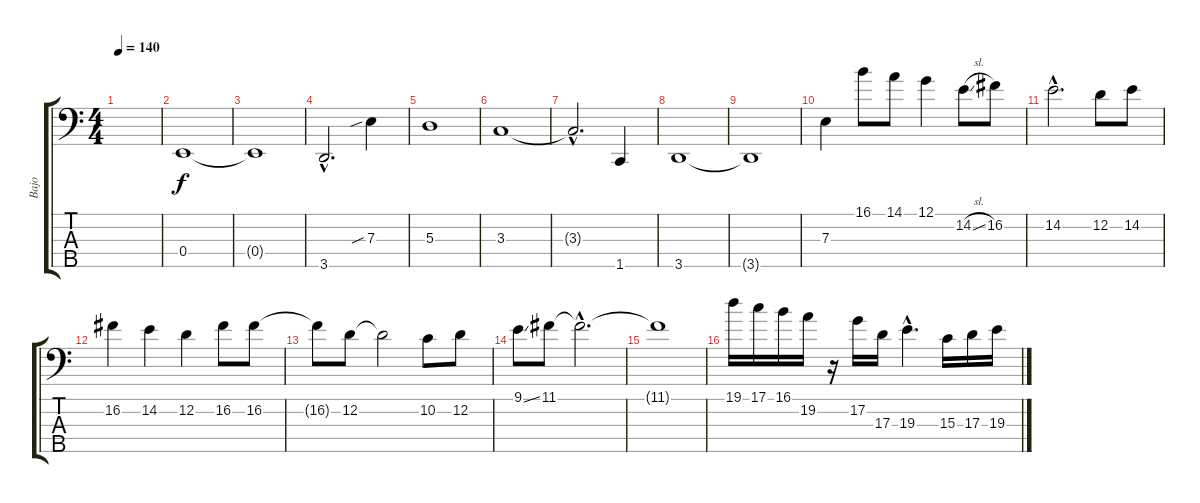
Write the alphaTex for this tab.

\track ("Bajo" "Bajo") {instrument electricbasspick}
\staff {score tabs}
\tuning (G2 D2 A1 E1 B0) {hide}
\ts (4 4)
\tempo 140
\clef f4
\ks c
|
0.4.1 |
0.4{t}.1 |
3.5{hac}.2{d} 7.3{sib}.4 |
5.3.1 |
3.3.1 |
3.3{hac t}.2{d} 1.5.4 |
3.5.1 |
3.5{t}.1 |
7.3.4{instrument electricbassfinger} 16.1.8 14.1.8 12.1.4 14.2{sl}.8 16.2.8 |
14.2{hac}.2{d} 12.2.8 14.2.8 |
16.2.4 14.2.4 12.2.4 16.2.8 16.2.8 |
16.2{t}.8 12.2.8 12.2{t}.2 10.2.8 12.2.8 |
9.1{ss}.8 11.1.8 11.1{hac t}.2{d} |
11.1{t}.1 |
19.1.16 17.1.16 16.1.16 19.2.16 r.16 17.2.16 17.3.16 19.3{hac}.4{d} 15.3.16 17.3.16 19.3.16
